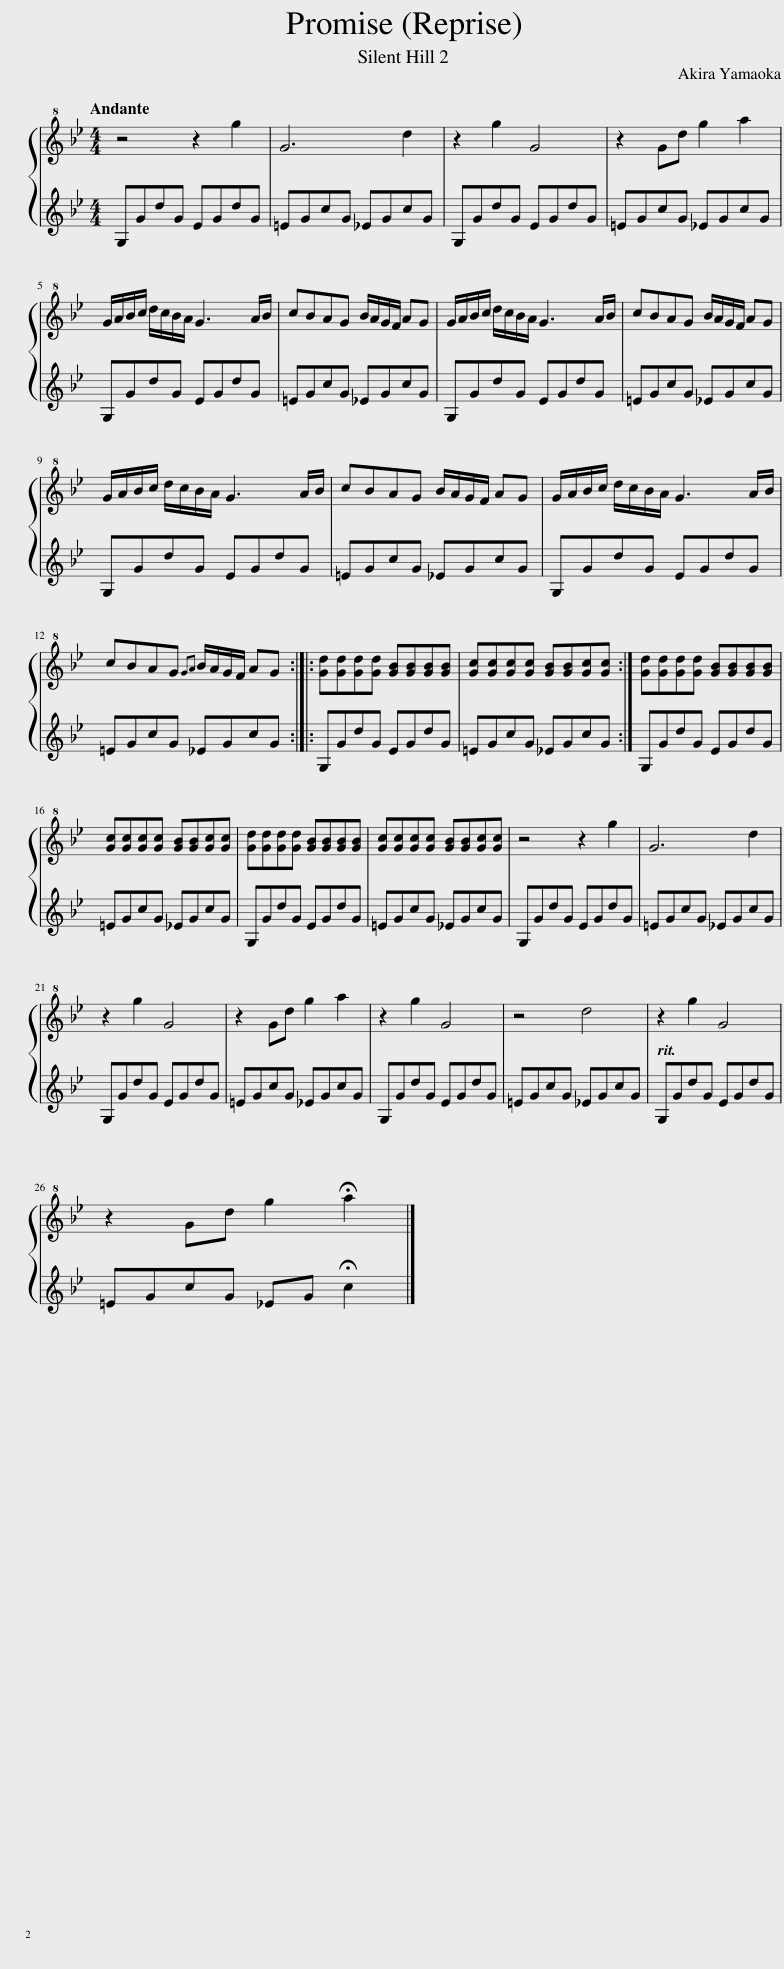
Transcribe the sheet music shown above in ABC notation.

X:1
%%score { 1 | 2 }
L:1/8
Q:1/4=75
M:4/4
I:linebreak $
K:Bb
V:1 treble+8
V:2 treble
V:1
 z4 z2 g2 | G6 d2 | z2 g2 G4 | z2 Gd g2 a2 |$ G/A/B/c/ d/c/B/A/ G3 A/B/ | %5
 cBAG B/A/G/F/ AG | G/A/B/c/ d/c/B/A/ G3 A/B/ | cBAG B/A/G/F/ AG |$ G/A/B/c/ d/c/B/A/ G3 A/B/ | cBAG B/A/G/F/ AG | %10
 G/A/B/c/ d/c/B/A/ G3 A/B/ |$ cBAG{GA} B/A/G/F/ AG :: [Gd][Gd][Gd][Gd] [GB][GB][GB][GB] | [Gc][Gc][Gc][Gc] [GB][GB][Gc][Gc] :| [Gd][Gd][Gd][Gd] [GB][GB][GB][GB] |$ %15
 [Gc][Gc][Gc][Gc] [GB][GB][Gc][Gc] | [Gd][Gd][Gd][Gd] [GB][GB][GB][GB] | [Gc][Gc][Gc][Gc] [GB][GB][Gc][Gc] | z4 z2 g2 | G6 d2 |$ %20
 z2 g2 G4 | z2 Gd g2 a2 | z2 g2 G4 | z4 d4 |[Q:1/4=72] z2[Q:1/4=70] g2[Q:1/4=67] G4[Q:1/4=65] |$ %25
[Q:1/4=62] z2[Q:1/4=60] Gd[Q:1/4=57] g2[Q:1/4=55] !fermata!a2 |] %26
V:2
 G,GdG EGdG | =EGcG _EGcG | G,GdG EGdG | =EGcG _EGcG |$ G,GdG EGdG | %5
 =EGcG _EGcG | G,GdG EGdG | =EGcG _EGcG |$ G,GdG EGdG | =EGcG _EGcG | %10
 G,GdG EGdG |$ =EGcG _EGcG :: G,GdG EGdG | =EGcG _EGcG :| G,GdG EGdG |$ %15
 =EGcG _EGcG | G,GdG EGdG | =EGcG _EGcG | G,GdG EGdG | =EGcG _EGcG |$ %20
 G,GdG EGdG | =EGcG _EGcG | G,GdG EGdG | =EGcG _EGcG | G,GdG EGdG |$ %25
 =EGcG _EG !fermata!c2 |] %26
